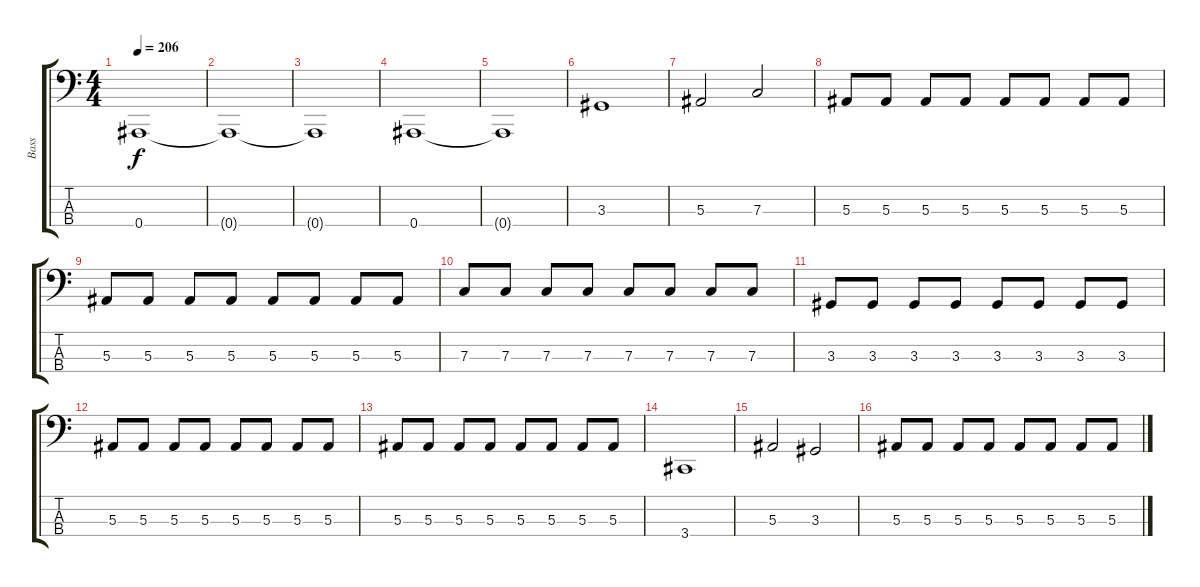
\track ("Bass" "Bass") {instrument electricbassfinger}
\staff {score tabs}
\tuning (Eb2 Bb1 F1 Bb0) {hide}
\ts (4 4)
\tempo 206
\clef f4
\ks c
0.4{t}.1{dy f} |
0.4{t}.1 |
0.4{t}.1 |
0.4.1 |
0.4{t}.1 |
3.3.1 |
5.3.2 7.3.2 |
5.3.8 5.3.8 5.3.8 5.3.8 5.3.8 5.3.8 5.3.8 5.3.8 |
5.3.8 5.3.8 5.3.8 5.3.8 5.3.8 5.3.8 5.3.8 5.3.8 |
7.3.8 7.3.8 7.3.8 7.3.8 7.3.8 7.3.8 7.3.8 7.3.8 |
3.3.8 3.3.8 3.3.8 3.3.8 3.3.8 3.3.8 3.3.8 3.3.8 |
5.3.8 5.3.8 5.3.8 5.3.8 5.3.8 5.3.8 5.3.8 5.3.8 |
5.3.8 5.3.8 5.3.8 5.3.8 5.3.8 5.3.8 5.3.8 5.3.8 |
3.4.1 |
5.3.2 3.3.2 |
5.3.8 5.3.8 5.3.8 5.3.8 5.3.8 5.3.8 5.3.8 5.3.8
